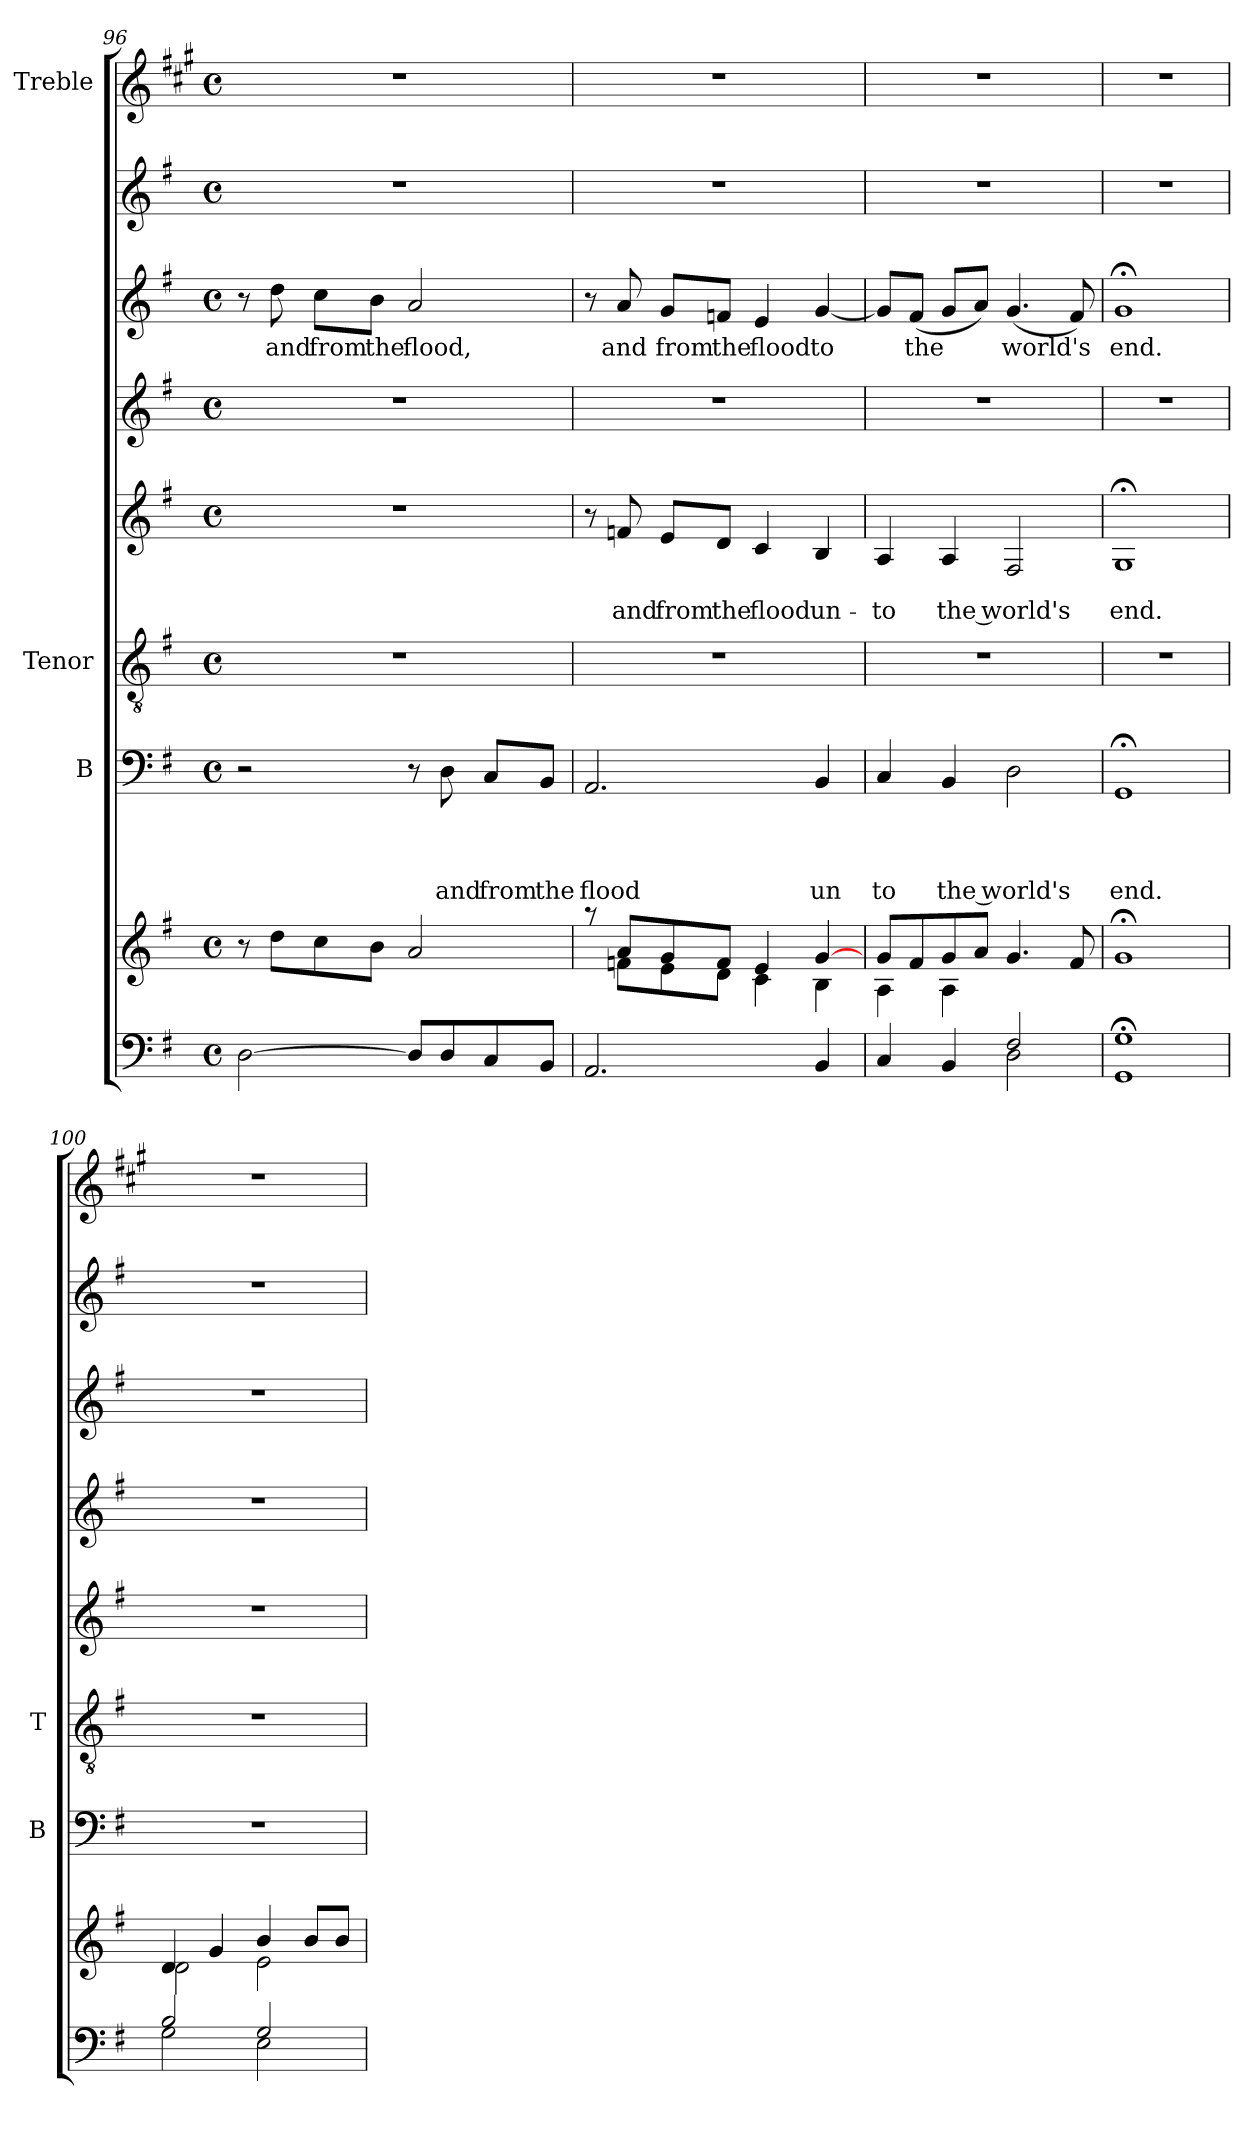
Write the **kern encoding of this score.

**kern	**kern	**kern	**text	**text	**text	**text	**kern	**kern	**text	**text	**kern	**kern	**text	**kern	**kern
*part9	*part8	*part7	*part7	*part7	*part7	*part7	*part6	*part5	*part5	*part5	*part4	*part3	*part3	*part2	*part1
*staff9	*staff8	*staff7	*staff7	*staff7	*staff7	*staff7	*staff6	*staff5	*staff5	*staff5	*staff4	*staff3	*staff3	*staff2	*staff1
*	*	*I"B	*	*	*	*	*I"Tenor	*	*	*	*	*	*	*	*I"Treble
*	*	*I'B	*	*	*	*	*I'T	*	*	*	*	*	*	*	*
*clefF4	*clefG2	*clefF4	*	*	*	*	*clefGv2	*clefG2	*	*	*clefG2	*clefG2	*	*clefG2	*clefG2
*	*	*	*	*	*	*	*	*	*	*	*	*	*	*	*ITrd1c2
*k[f#]	*k[f#]	*k[f#]	*	*	*	*	*k[f#]	*k[f#]	*	*	*k[f#]	*k[f#]	*	*k[f#]	*k[f#]
*G:	*G:	*G:	*	*	*	*	*G:	*G:	*	*	*G:	*G:	*	*G:	*G:
*M4/4	*M4/4	*M4/4	*	*	*	*	*M4/4	*M4/4	*	*	*M4/4	*M4/4	*	*M4/4	*M4/4
*met(c)	*met(c)	*met(c)	*	*	*	*	*met(c)	*met(c)	*	*	*met(c)	*met(c)	*	*met(c)	*met(c)
=96	=96	=96	=96	=96	=96	=96	=96	=96	=96	=96	=96	=96	=96	=96	=96
[>2D\	8r	2r	.	.	.	.	1r	1r	.	.	1r	8r	.	1r	1r
!	!	!	!	!	!	!	!	!	!	!	!	!	!LO:LY:b	!	!
.	8dd\L	.	.	.	.	.	.	.	.	.	.	8dd\	and	.	.
!	!	!	!	!	!	!	!	!	!	!	!	!	!LO:LY:b	!	!
.	8cc\	.	.	.	.	.	.	.	.	.	.	8cc\L	from	.	.
!	!	!	!	!	!	!	!	!	!	!	!	!	!LO:LY:b	!	!
.	8b\J	.	.	.	.	.	.	.	.	.	.	8b\J	the	.	.
!	!	!	!	!	!	!	!	!	!	!	!	!	!LO:LY:b	!	!
8D/L]	2a/	8r	.	.	.	.	.	.	.	.	.	2a/	flood,	.	.
!	!	!	!	!	!	!LO:LY:b	!	!	!	!	!	!	!	!	!
8D/	.	8D\	.	.	.	and	.	.	.	.	.	.	.	.	.
!	!	!	!	!	!	!LO:LY:b	!	!	!	!	!	!	!	!	!
8C/	.	8C/L	.	.	.	from	.	.	.	.	.	.	.	.	.
!	!	!	!	!	!	!LO:LY:b	!	!	!	!	!	!	!	!	!
8BB/J	.	8BB/J	.	.	.	the	.	.	.	.	.	.	.	.	.
=97	=97	=97	=97	=97	=97	=97	=97	=97	=97	=97	=97	=97	=97	=97	=97
*	*^	*	*	*	*	*	*	*	*	*	*	*	*	*	*
!	!	!	!	!	!	!	!LO:LY:b	!	!	!	!	!	!	!	!	!
2.AA/	8raa	8ryy	2.AA/	.	.	.	flood	1r	8r	.	.	1r	8r	.	1r	1r
!	!	!	!	!	!	!	!	!	!	!	!LO:LY:b	!	!	!LO:LY:b	!	!
.	8a/L	8fn\L	.	.	.	.	.	.	8fn/	.	and	.	8a/	and	.	.
!	!	!	!	!	!	!	!	!	!	!	!LO:LY:b	!	!	!LO:LY:b	!	!
.	8g/	8e\	.	.	.	.	.	.	8e/L	.	from	.	8g/L	from	.	.
!	!	!	!	!	!	!	!	!	!	!	!LO:LY:b	!	!	!LO:LY:b	!	!
.	8f/J	8d\J	.	.	.	.	.	.	8d/J	.	the	.	8fn/J	the	.	.
!	!	!	!	!	!	!	!	!	!	!	!LO:LY:b	!	!	!LO:LY:b	!	!
.	4e/	4c\	.	.	.	.	.	.	4c/	.	flood	.	4e/	flood	.	.
!	!	!	!	!	!	!	!LO:LY:b	!	!	!	!LO:LY:b	!	!	!LO:LY:b	!	!
4BB/	[>4g/	4B\	4BB/	.	.	.	un	.	4B/	.	un-	.	[<4g/	to	.	.
=98	=98	=98	=98	=98	=98	=98	=98	=98	=98	=98	=98	=98	=98	=98	=98	=98
*^	*	*	*	*	*	*	*	*	*	*	*	*	*	*	*	*
!	!	!	!	!	!	!	!	!LO:LY:b	!	!	!	!LO:LY:b	!	!	!	!	!
4C/	2ryy	4A\	8g/L	4C/	.	.	.	to	1r	4A/	.	-to	1r	8g/L]	.	1r	1r
!	!	!	!	!	!	!	!	!	!	!	!	!	!	!	!LO:LY:b	!	!
.	.	.	8f#/	.	.	.	.	.	.	.	.	.	.	(<8f#/J	the	.	.
!	!	!	!	!	!	!	!	!LO:LY:b	!	!	!	!LO:LY:b	!	!	!	!	!
4BB/	.	4A\	8g/	4BB/	.	.	.	the world's	.	4A/	.	the world's	.	8g/L	.	.	.
.	.	.	8a/J	.	.	.	.	.	.	.	.	.	.	8a/J)	.	.	.
!	!	!	!	!	!	!	!	!	!	!	!	!	!	!	!LO:LY:b	!	!
2F#/	2D\	2ryy	4.g/	2D\	.	.	.	.	.	2F#/	.	.	.	(<4.g/	world's	.	.
.	.	.	8f#/	.	.	.	.	.	.	.	.	.	.	8f#/)	.	.	.
*v	*v	*	*	*	*	*	*	*	*	*	*	*	*	*	*	*	*
=99	=99	=99	=99	=99	=99	=99	=99	=99	=99	=99	=99	=99	=99	=99	=99	=99
!	!	!	!	!	!	!	!LO:LY:b	!	!	!	!LO:LY:b	!	!	!LO:LY:b	!	!
*	*v	*v	*	*	*	*	*	*	*	*	*	*	*	*	*	*
1GG; 1G;	1g;	1GG;	.	.	.	end.	1r	1G;	.	end.	1r	1g;	end.	1r	1r
!!LO:PB:g=z
=100	=100	=100	=100	=100	=100	=100	=100	=100	=100	=100	=100	=100	=100	=100	=100
*^	*^	*	*	*	*	*	*	*	*	*	*	*	*	*	*
2G\	2B/	4d/	2d\	1r	.	.	.	.	1r	1r	.	.	1r	1r	.	1r	1r
.	.	4g/	.	.	.	.	.	.	.	.	.	.	.	.	.	.	.
2E\	2G/	4b/	2e\	.	.	.	.	.	.	.	.	.	.	.	.	.	.
.	.	8b/L	.	.	.	.	.	.	.	.	.	.	.	.	.	.	.
.	.	8b/J	.	.	.	.	.	.	.	.	.	.	.	.	.	.	.
*v	*v	*	*	*	*	*	*	*	*	*	*	*	*	*	*	*	*
*	*v	*v	*	*	*	*	*	*	*	*	*	*	*	*	*	*
=	=	=	=	=	=	=	=	=	=	=	=	=	=	=	=
*-	*-	*-	*-	*-	*-	*-	*-	*-	*-	*-	*-	*-	*-	*-	*-
